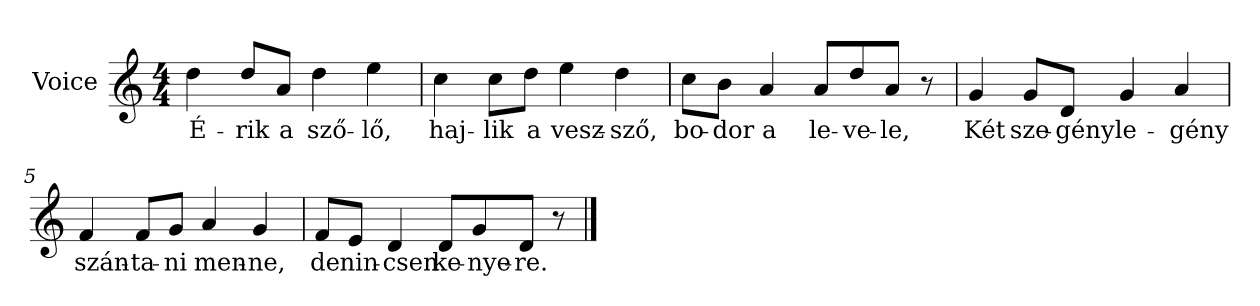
**kern	**text
*part1	*part1
*staff1	*staff1
*I"Voice	*
*clefG2	*
*k[]	*
*C:	*
*M4/4	*
=1	=1
4dd\	É-
8dd/L	-rik
8a/J	a
4dd\	sző-
4ee\	-lő,
=2	=2
4cc\	haj-
8cc\L	-lik
8dd\J	a
4ee\	vesz-
4dd\	-sző,
=3	=3
8cc\L	bo-
8b\J	-dor
4a/	a
8a/L	le-
8dd/	-ve-
8a/J	-le,
8r	.
!!LO:LB:g=z
=4	=4
4g/	Két
8g/L	sze-
8d/J	-gény
4g/	le-
4a/	-gény
=5	=5
4f/	szán-
8f/L	-ta-
8g/J	-ni
4a/	men-
4g/	-ne,
=6	=6
8f/L	de
8e/J	nin-
4d/	-csen
8d/L	ke-
8g/	-nye-
8d/J	-re.
8r	.
==	==
*-	*-
